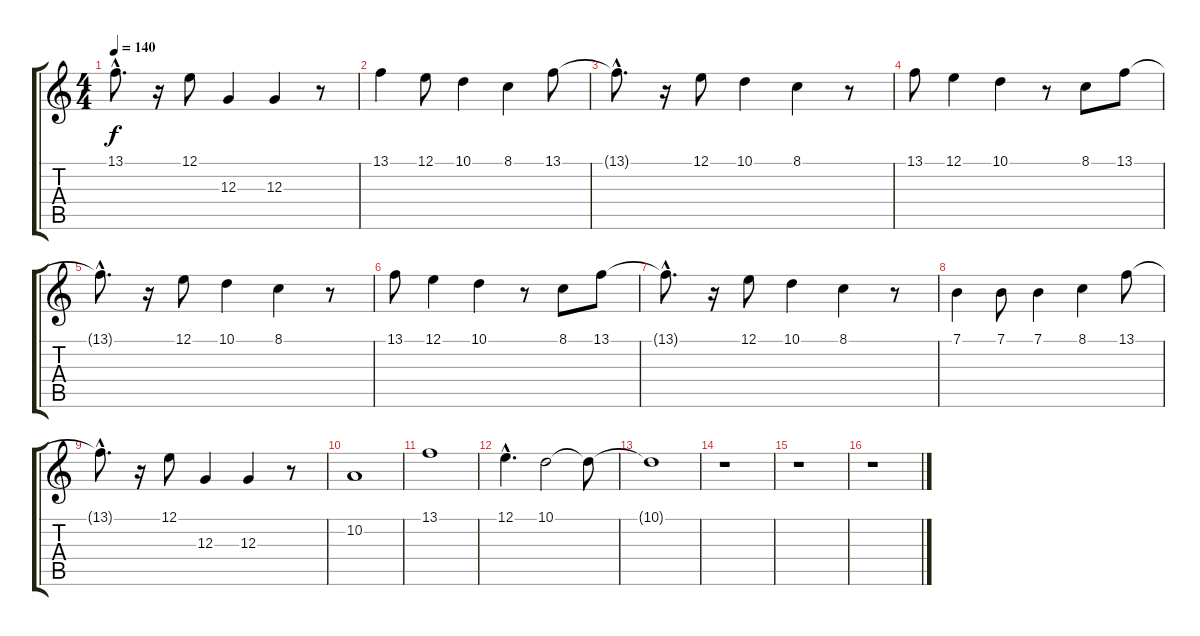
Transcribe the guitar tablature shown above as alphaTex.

\track "" {instrument synthbrass2}
\staff {score tabs}
\tuning (E4 B3 G3 D3 A2 E2) {hide}
\ts (4 4)
\tempo 140
\clef g2
\ks c
13.1{hac t}.8{d dy f} r.16 12.1.8 12.3.4 12.3.4 r.8 |
13.1.4 12.1.8 10.1.4 8.1.4 13.1.8 |
13.1{hac t}.8{d} r.16 12.1.8 10.1.4 8.1.4 r.8 |
13.1.8 12.1.4 10.1.4 r.8 8.1.8 13.1.8 |
13.1{hac t}.8{d} r.16 12.1.8 10.1.4 8.1.4 r.8 |
13.1.8 12.1.4 10.1.4 r.8 8.1.8 13.1.8 |
13.1{hac t}.8{d} r.16 12.1.8 10.1.4 8.1.4 r.8 |
7.1.4 7.1.8 7.1.4 8.1.4 13.1.8 |
13.1{hac t}.8{d} r.16 12.1.8 12.3.4 12.3.4 r.8 |
10.2.1 |
13.1.1 |
12.1{hac}.4{d} 10.1.2 10.1{t}.8 |
10.1{t}.1 |
r.1 |
r.1 |
r.1
